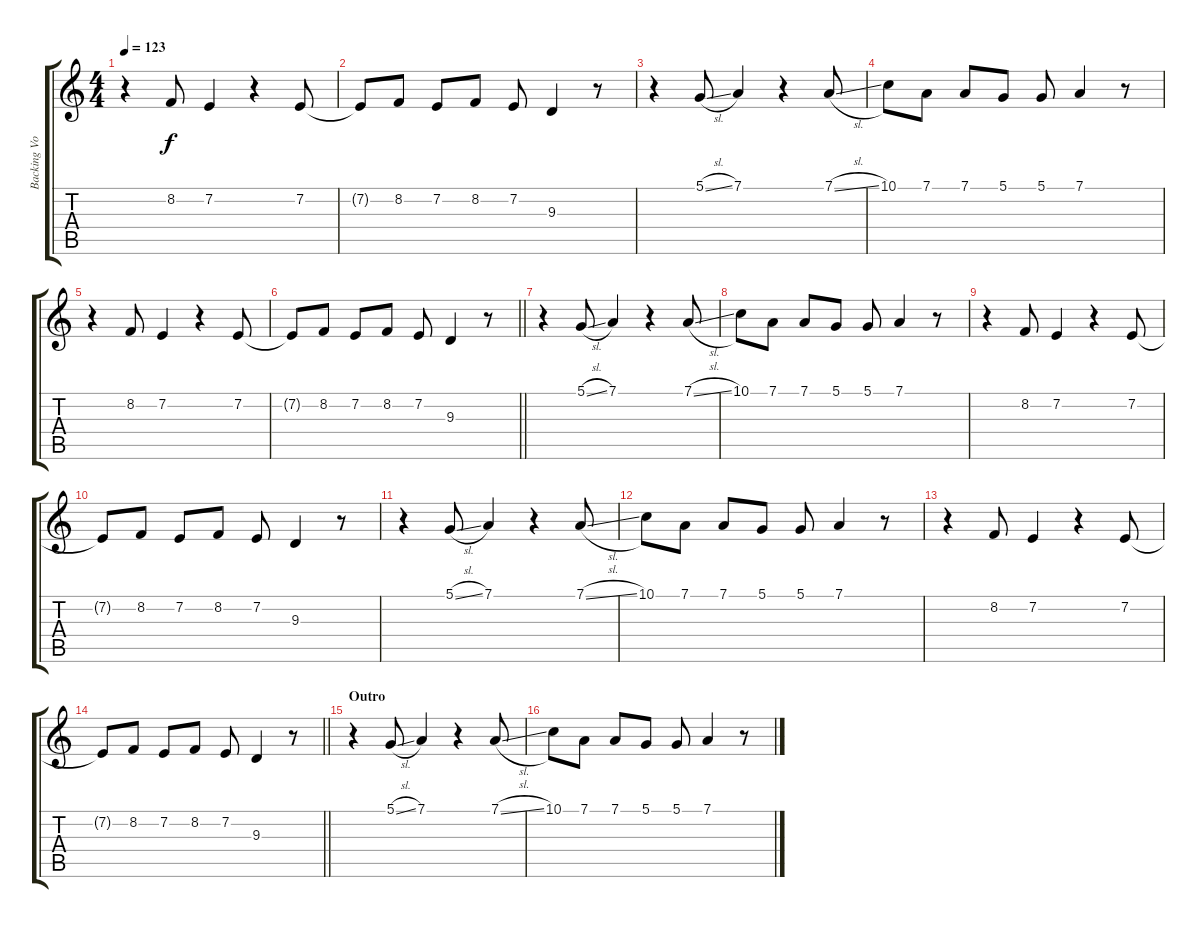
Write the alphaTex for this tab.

\track ("Backing Vocals" "Backing Vo") {instrument choiraahs}
\staff {score tabs}
\tuning (D4 A3 F3 C3 G2 D2) {hide}
\ts (4 4)
\tempo 123
\clef g2
\ks c
r.4{dy f} 8.2.8 7.2.4 r.4 7.2.8 |
7.2{t}.8 8.2.8 7.2.8 8.2.8 7.2.8 9.3.4 r.8 |
r.4 5.1{sl}.8 7.1.4 r.4 7.1{sl}.8 |
10.1.8 7.1.8 7.1.8 5.1.8 5.1.8 7.1.4 r.8 |
r.4 8.2.8 7.2.4 r.4 7.2.8 |
\barLineRight lightlight
7.2{t}.8 8.2.8 7.2.8 8.2.8 7.2.8 9.3.4 r.8 |
\section ("" "")
r.4 5.1{sl}.8 7.1.4 r.4 7.1{sl}.8 |
10.1.8 7.1.8 7.1.8 5.1.8 5.1.8 7.1.4 r.8 |
r.4 8.2.8 7.2.4 r.4 7.2.8 |
7.2{t}.8 8.2.8 7.2.8 8.2.8 7.2.8 9.3.4 r.8 |
r.4 5.1{sl}.8 7.1.4 r.4 7.1{sl}.8 |
10.1.8 7.1.8 7.1.8 5.1.8 5.1.8 7.1.4 r.8 |
r.4 8.2.8 7.2.4 r.4 7.2.8 |
\barLineRight lightlight
7.2{t}.8 8.2.8 7.2.8 8.2.8 7.2.8 9.3.4 r.8 |
\section ("" "Outro")
r.4 5.1{sl}.8 7.1.4 r.4 7.1{sl}.8 |
10.1.8 7.1.8 7.1.8 5.1.8 5.1.8 7.1.4 r.8
